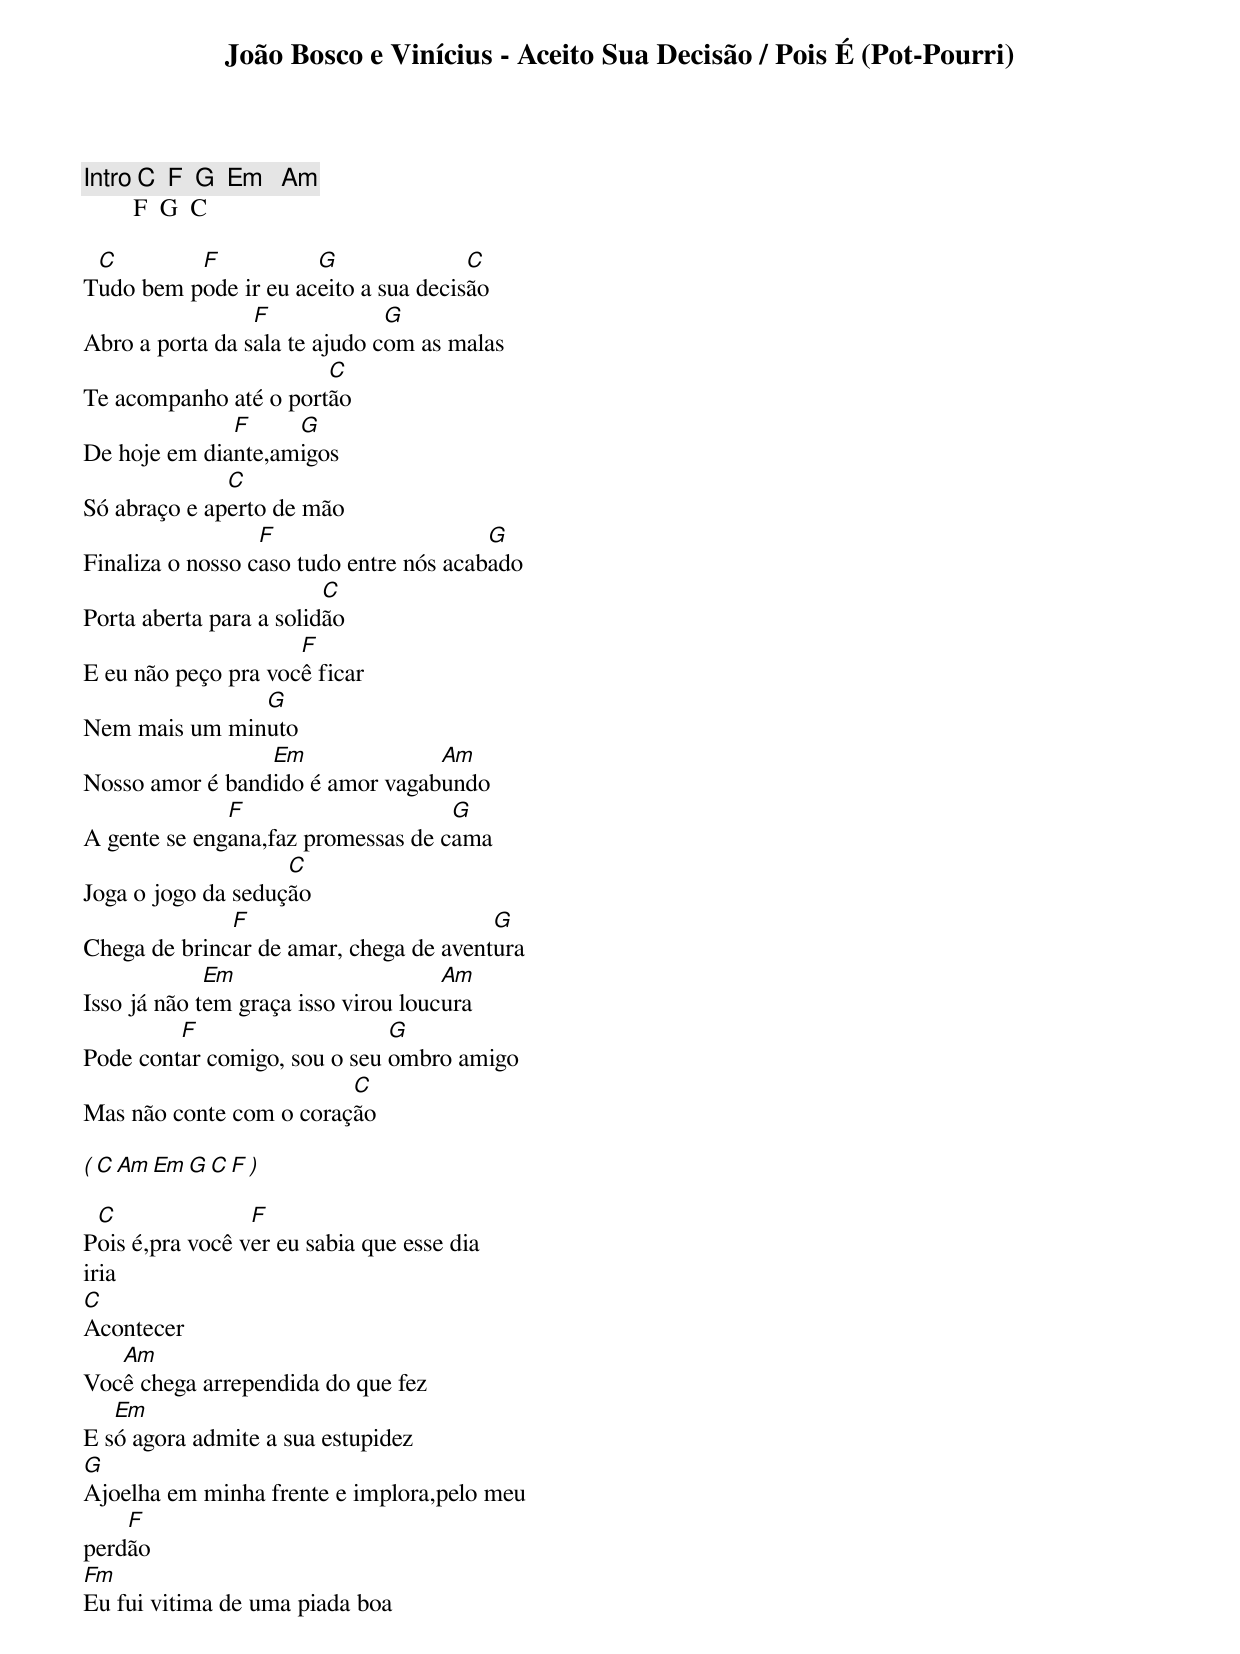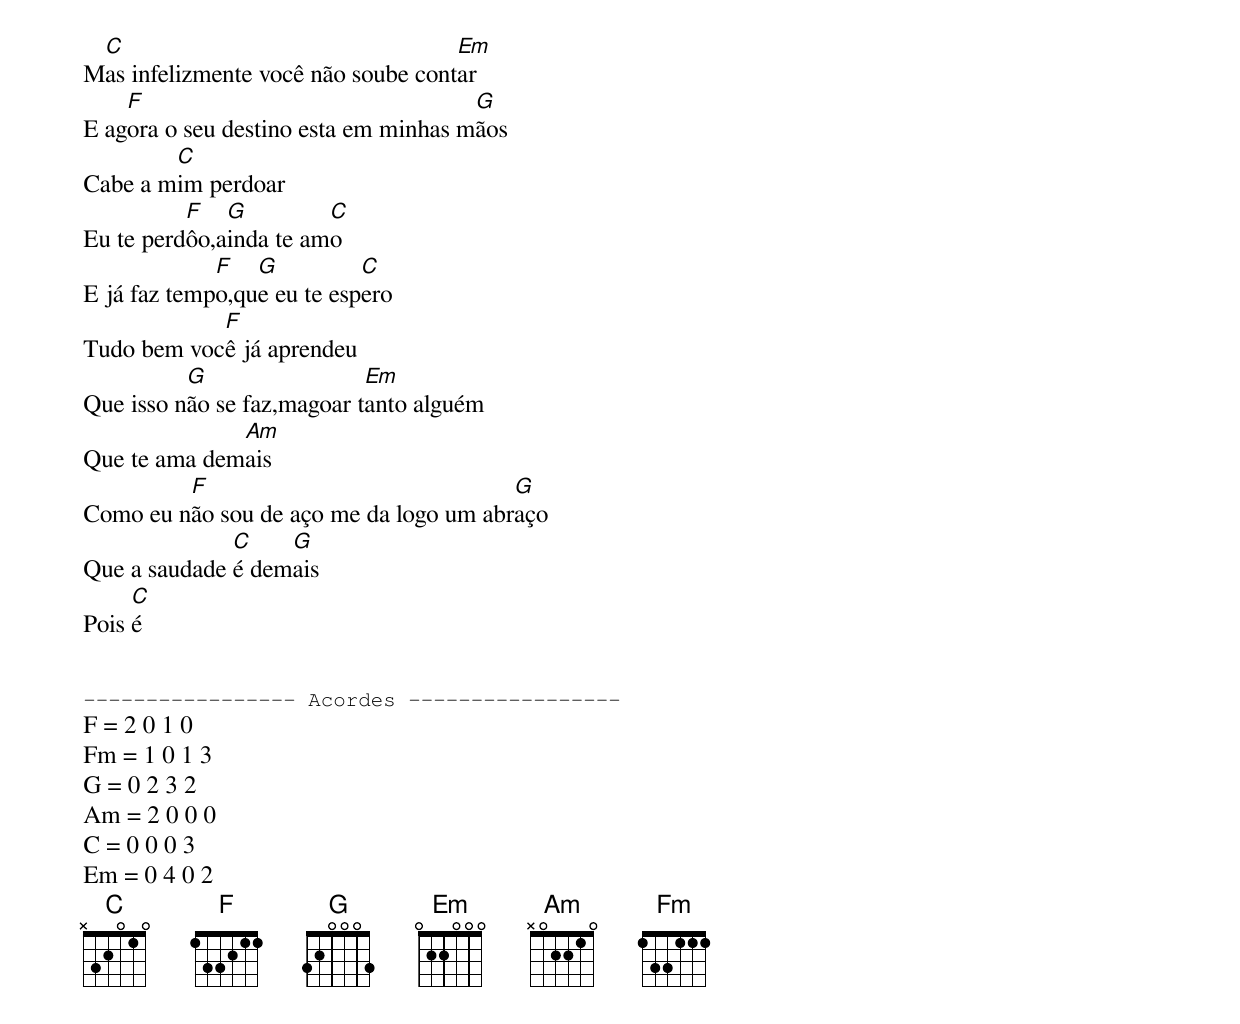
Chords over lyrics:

João Bosco e Vinícius - Aceito Sua Decisão / Pois É (Pot-Pourri)

[Intro] C  F  G  Em   Am
        F  G  C

 C        F           G               C
Tudo bem pode ir eu aceito a sua decisão
                 F             G
Abro a porta da sala te ajudo com as malas
                       C
Te acompanho até o portão
              F     G
De hoje em diante,amigos
              C
Só abraço e aperto de mão
                  F                      G
Finaliza o nosso caso tudo entre nós acabado
                         C
Porta aberta para a solidão
                     F
E eu não peço pra você ficar
               G
Nem mais um minuto
                 Em              Am
Nosso amor é bandido é amor vagabundo
              F                     G
A gente se engana,faz promessas de cama
                    C
Joga o jogo da sedução
              F                         G
Chega de brincar de amar, chega de aventura
             Em                      Am
Isso já não tem graça isso virou loucura
         F                    G
Pode contar comigo, sou o seu ombro amigo
                         C
Mas não conte com o coração

( C  Am   Em   G  C  F )

 C               F
Pois é,pra você ver eu sabia que esse dia
iria
C
Acontecer
   Am
Você chega arrependida do que fez
   Em
E só agora admite a sua estupidez
G
Ajoelha em minha frente e implora,pelo meu
    F
perdão
Fm
Eu fui vitima de uma piada boa
 C                                  Em
Mas infelizmente você não soube contar
    F                                 G
E agora o seu destino esta em minhas mãos
        C
Cabe a mim perdoar
          F   G         C
Eu te perdôo,ainda te amo
             F   G          C
E já faz tempo,que eu te espero
            F
Tudo bem você já aprendeu
          G                 Em
Que isso não se faz,magoar tanto alguém
              Am
Que te ama demais
         F                              G
Como eu não sou de aço me da logo um abraço
              C    G
Que a saudade é demais
     C
Pois é


----------------- Acordes -----------------
F = 2 0 1 0
Fm = 1 0 1 3
G = 0 2 3 2
Am = 2 0 0 0
C = 0 0 0 3
Em = 0 4 0 2
